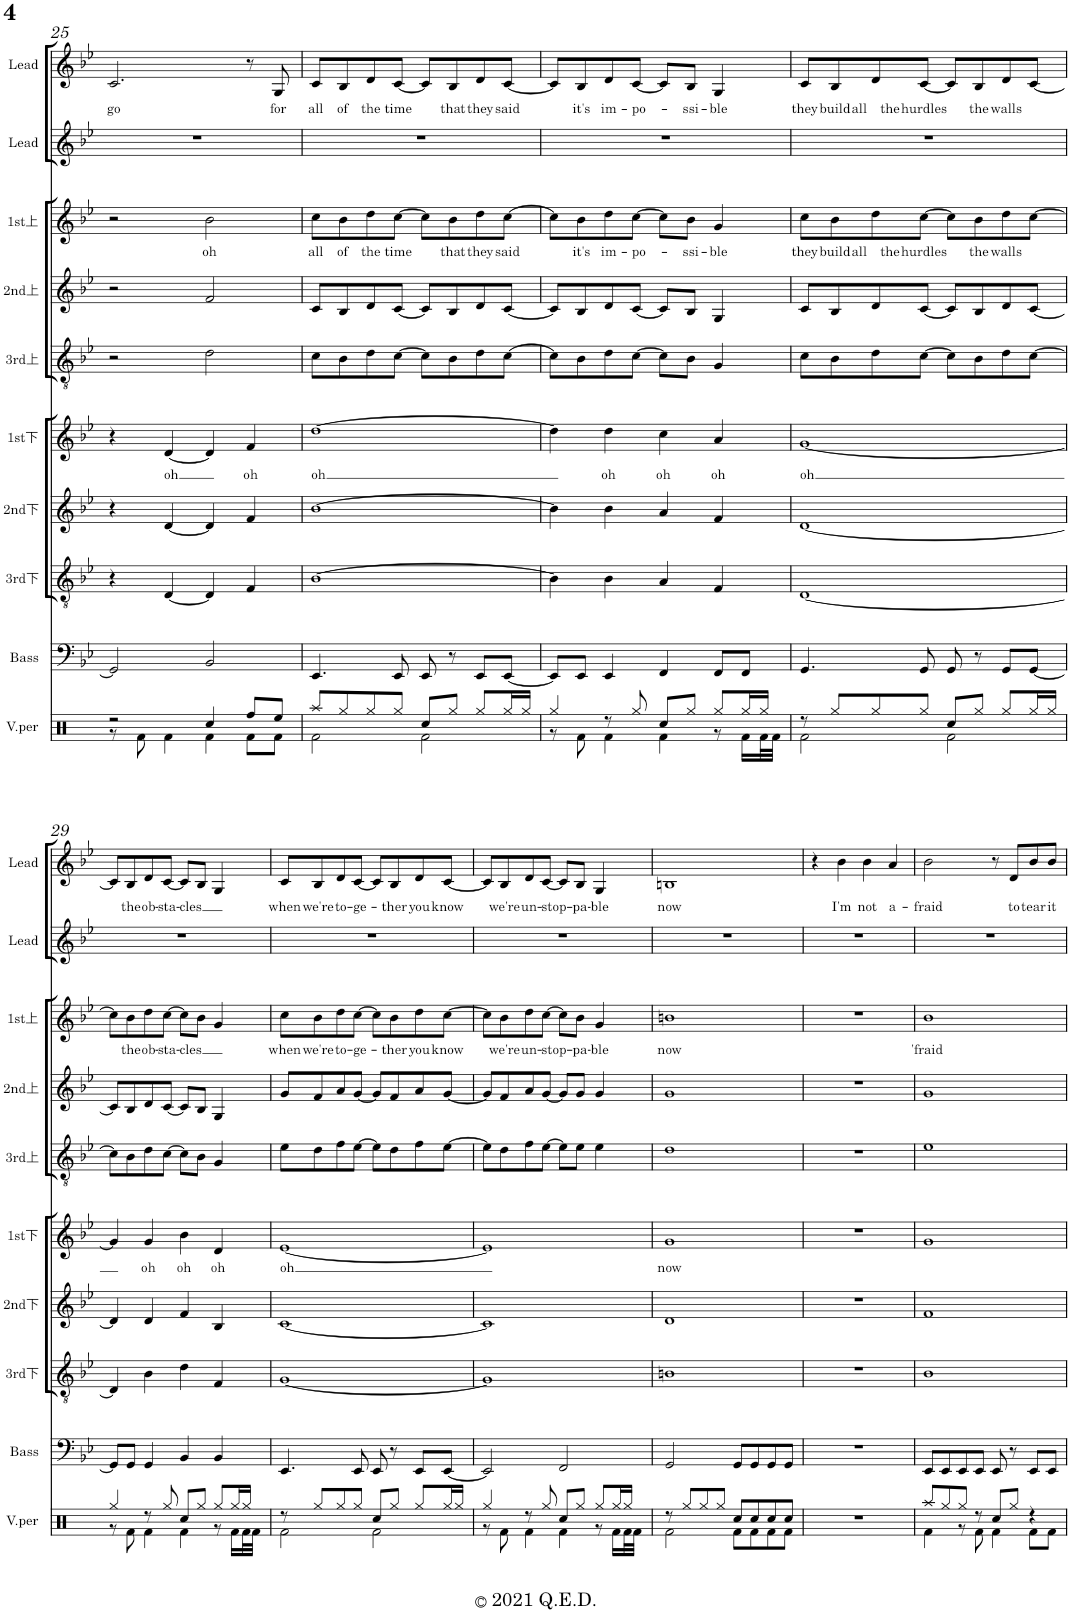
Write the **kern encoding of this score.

**kern	**kern	**kern	**kern	**kern	**text	**kern	**kern	**kern	**text	**kern	**kern	**text
*part10	*part9	*part8	*part7	*part6	*part6	*part5	*part4	*part3	*part3	*part2	*part1	*part1
*staff10	*staff9	*staff8	*staff7	*staff6	*staff6	*staff5	*staff4	*staff3	*staff3	*staff2	*staff1	*staff1
*I"V. per	*I"Bass	*I"3rd下	*I"2nd下	*I"1st下	*	*I"3rd上	*I"2nd上	*I"1st上	*	*I"Lead	*I"Lead	*
*I'V.per	*I'Bass	*I'3rd下	*I'2nd下	*I'1st下	*	*I'3rd上	*I'2nd上	*I'1st上	*	*I'Lead	*I'Lead	*
!!LO:PB:g=z
*clefX	*clefF4	*clefGv2	*clefG2	*clefG2	*	*clefGv2	*clefG2	*clefG2	*	*clefG2	*clefG2	*
*k[]	*k[b-e-]	*k[b-e-]	*k[b-e-]	*k[b-e-]	*	*k[b-e-]	*k[b-e-]	*k[b-e-]	*	*k[b-e-]	*k[b-e-]	*
*M4/4	*M4/4	*M4/4	*M4/4	*M4/4	*	*M4/4	*M4/4	*M4/4	*	*M4/4	*M4/4	*
=25	=25	=25	=25	=25	=25	=25	=25	=25	=25	=25	=25	=25
*^	*	*	*	*	*	*	*	*	*	*	*	*
!	!	!	!	!	!	!	!	!	!	!	!	!	!LO:LY:b
2r	8r	2GG/]	4r	4r	4r	.	2r	2r	2r	.	1r	2.c/	go
.	8Rf\	.	.	.	.	.	.	.	.	.	.	.	.
!	!	!	!	!	!	!LO:LY:b	!	!	!	!	!	!	!
.	4Rf\	.	[4D/	[4d/	[4d/	oh	.	.	.	.	.	.	.
!	!	!	!	!	!	!	!	!	!	!LO:LY:b	!	!	!
4Rcc/	4Rf\	2BB-/	4D/]	4d/]	4d/]	.	2d\	2f/	2b-\	oh	.	.	.
!	!	!	!	!	!	!LO:LY:b	!	!	!	!	!	!	!
8Rff/L	8Rf\L	.	4F/	4f/	4f/	oh	.	.	.	.	.	8r	.
!	!	!	!	!	!	!	!	!	!	!	!	!	!LO:LY:b
8Ree/J	8Rf\J	.	.	.	.	.	.	.	.	.	.	8G/	for
=26	=26	=26	=26	=26	=26	=26	=26	=26	=26	=26	=26	=26	=26
!	!	!	!	!	!	!LO:LY:b	!	!	!	!LO:LY:b	!	!	!LO:LY:b
8Raa/L	2Rf\	4.EE-/	[1B-	[1b-	[1dd	oh	8c\L	8c/L	8cc\L	all	1r	8c/L	all
!	!	!	!	!	!	!	!	!	!	!LO:LY:b	!	!	!LO:LY:b
8Rgg/	.	.	.	.	.	.	8B-\	8B-/	8b-\	of	.	8B-/	of
!	!	!	!	!	!	!	!	!	!	!LO:LY:b	!	!	!LO:LY:b
8Rgg/	.	.	.	.	.	.	8d\	8d/	8dd\	the	.	8d/	the
!	!	!	!	!	!	!	!	!	!	!LO:LY:b	!	!	!LO:LY:b
8Rgg/J	.	8EE-/	.	.	.	.	[8c\J	[8c/J	[8cc\J	time	.	[8c/J	time
8Rcc/L	2Rf\	8EE-/	.	.	.	.	8c\L]	8c/L]	8cc\L]	.	.	8c/L]	.
!	!	!	!	!	!	!	!	!	!	!LO:LY:b	!	!	!LO:LY:b
8Rgg/J	.	8r	.	.	.	.	8B-\	8B-/	8b-\	that	.	8B-/	that
!	!	!	!	!	!	!	!	!	!	!LO:LY:b	!	!	!LO:LY:b
8Rgg/L	.	8EE-/L	.	.	.	.	8d\	8d/	8dd\	they	.	8d/	they
!	!	!	!	!	!	!	!	!	!	!LO:LY:b	!	!	!LO:LY:b
16Rgg/L	.	[8EE-/J	.	.	.	.	[8c\J	[8c/J	[8cc\J	said	.	[8c/J	said
16Rgg/JJ	.	.	.	.	.	.	.	.	.	.	.	.	.
=27	=27	=27	=27	=27	=27	=27	=27	=27	=27	=27	=27	=27	=27
4Rgg/	8r	8EE-/L]	4B-\]	4b-\]	4dd\]	.	8c\L]	8c/L]	8cc\L]	.	1r	8c/L]	.
!	!	!	!	!	!	!	!	!	!	!LO:LY:b	!	!	!LO:LY:b
.	8Rf\	8EE-/J	.	.	.	.	8B-\	8B-/	8b-\	it's	.	8B-/	it's
!	!	!	!	!	!	!LO:LY:b	!	!	!	!LO:LY:b	!	!	!LO:LY:b
8r	4Rf\	4EE-/	4B-\	4b-\	4dd\	oh	8d\	8d/	8dd\	im-	.	8d/	im-
!	!	!	!	!	!	!	!	!	!	!LO:LY:b	!	!	!LO:LY:b
8Rgg/	.	.	.	.	.	.	[8c\J	[8c/J	[8cc\J	-po-	.	[8c/J	-po-
!	!	!	!	!	!	!LO:LY:b	!	!	!	!	!	!	!
8Rcc/L	4Rf\	4FF/	4A/	4a/	4cc\	oh	8c\L]	8c/L]	8cc\L]	.	.	8c/L]	.
!	!	!	!	!	!	!	!	!	!	!LO:LY:b	!	!	!LO:LY:b
8Rgg/J	.	.	.	.	.	.	8B-\J	8B-/J	8b-\J	ssi-	.	8B-/J	ssi-
!	!	!	!	!	!	!LO:LY:b	!	!	!	!LO:LY:b	!	!	!LO:LY:b
8Rgg/L	8r	8FF/L	4F/	4f/	4a/	oh	4G/	4G/	4g/	-ble	.	4G/	-ble
16Rgg/L	16Rf\LL	8FF/J	.	.	.	.	.	.	.	.	.	.	.
16Rgg/JJ	32Rf\L	.	.	.	.	.	.	.	.	.	.	.	.
.	32Rf\JJJ	.	.	.	.	.	.	.	.	.	.	.	.
=28	=28	=28	=28	=28	=28	=28	=28	=28	=28	=28	=28	=28	=28
!	!	!	!	!	!	!LO:LY:b	!	!	!	!LO:LY:b	!	!	!LO:LY:b
8r	2Rf\	4.GG/	[1D	[1d	[1g	oh	8c\L	8c/L	8cc\L	they	1r	8c/L	they
!	!	!	!	!	!	!	!	!	!	!LO:LY:b	!	!	!LO:LY:b
8Rgg/L	.	.	.	.	.	.	8B-\	8B-/	8b-\	build	.	8B-/	build
!	!	!	!	!	!	!	!	!	!	!LO:LY:b	!	!	!LO:LY:b
8Rgg/	.	.	.	.	.	.	8d\	8d/	8dd\	all the	.	8d/	all the
!	!	!	!	!	!	!	!	!	!	!LO:LY:b	!	!	!LO:LY:b
8Rgg/J	.	8GG/	.	.	.	.	[8c\J	[8c/J	[8cc\J	hurdles	.	[8c/J	hurdles
8Rcc/L	2Rf\	8GG/	.	.	.	.	8c\L]	8c/L]	8cc\L]	.	.	8c/L]	.
!	!	!	!	!	!	!	!	!	!	!LO:LY:b	!	!	!LO:LY:b
8Rgg/J	.	8r	.	.	.	.	8B-\	8B-/	8b-\	the	.	8B-/	the
!	!	!	!	!	!	!	!	!	!	!LO:LY:b	!	!	!LO:LY:b
8Rgg/L	.	8GG/L	.	.	.	.	8d\	8d/	8dd\	walls	.	8d/	walls
16Rgg/L	.	[8GG/J	.	.	.	.	[8c\J	[8c/J	[8cc\J	.	.	[8c/J	.
16Rgg/JJ	.	.	.	.	.	.	.	.	.	.	.	.	.
!!LO:LB:g=z
=29	=29	=29	=29	=29	=29	=29	=29	=29	=29	=29	=29	=29	=29
4Rgg/	8r	8GG/L]	4D/]	4d/]	4g/]	.	8c\L]	8c/L]	8cc\L]	.	1r	8c/L]	.
!	!	!	!	!	!	!	!	!	!	!LO:LY:b	!	!	!LO:LY:b
.	8Rf\	8GG/J	.	.	.	.	8B-\	8B-/	8b-\	the	.	8B-/	the
!	!	!	!	!	!	!LO:LY:b	!	!	!	!LO:LY:b	!	!	!LO:LY:b
8r	4Rf\	4GG/	4B-\	4d/	4g/	oh	8d\	8d/	8dd\	ob-	.	8d/	ob-
!	!	!	!	!	!	!	!	!	!	!LO:LY:b	!	!	!LO:LY:b
8Rgg/	.	.	.	.	.	.	[8c\J	[8c/J	[8cc\J	-sta-	.	[8c/J	-sta-
!	!	!	!	!	!	!LO:LY:b	!	!	!	!LO:LY:b	!	!	!LO:LY:b
8Rcc/L	4Rf\	4BB-/	4d\	4f/	4b-\	oh	8c\L]	8c/L]	8cc\L]	-cles	.	8c/L]	-cles
8Rgg/J	.	.	.	.	.	.	8B-\J	8B-/J	8b-\J	.	.	8B-/J	.
!	!	!	!	!	!	!LO:LY:b	!	!	!	!	!	!	!
8Rgg/L	8r	4BB-/	4F/	4B-/	4d/	oh	4G/	4G/	4g/	.	.	4G/	.
16Rgg/L	16Rf\LL	.	.	.	.	.	.	.	.	.	.	.	.
16Rgg/JJ	32Rf\L	.	.	.	.	.	.	.	.	.	.	.	.
.	32Rf\JJJ	.	.	.	.	.	.	.	.	.	.	.	.
=30	=30	=30	=30	=30	=30	=30	=30	=30	=30	=30	=30	=30	=30
!	!	!	!	!	!	!LO:LY:b	!	!	!	!LO:LY:b	!	!	!LO:LY:b
8r	2Rf\	4.EE-/	[1G	[1c	[1e-	oh	8e-\L	8g/L	8cc\L	when	1r	8c/L	when
!	!	!	!	!	!	!	!	!	!	!LO:LY:b	!	!	!LO:LY:b
8Rgg/L	.	.	.	.	.	.	8d\	8f/	8b-\	we're	.	8B-/	we're
!	!	!	!	!	!	!	!	!	!	!LO:LY:b	!	!	!LO:LY:b
8Rgg/	.	.	.	.	.	.	8f\	8a/	8dd\	to-	.	8d/	to-
!	!	!	!	!	!	!	!	!	!	!LO:LY:b	!	!	!LO:LY:b
8Rgg/J	.	8EE-/	.	.	.	.	[8e-\J	[8g/J	[8cc\J	-ge-	.	[8c/J	-ge-
8Rcc/L	2Rf\	8EE-/	.	.	.	.	8e-\L]	8g/L]	8cc\L]	.	.	8c/L]	.
!	!	!	!	!	!	!	!	!	!	!LO:LY:b	!	!	!LO:LY:b
8Rgg/J	.	8r	.	.	.	.	8d\	8f/	8b-\	ther	.	8B-/	ther
!	!	!	!	!	!	!	!	!	!	!LO:LY:b	!	!	!LO:LY:b
8Rgg/L	.	8EE-/L	.	.	.	.	8f\	8a/	8dd\	you	.	8d/	you
!	!	!	!	!	!	!	!	!	!	!LO:LY:b	!	!	!LO:LY:b
16Rgg/L	.	[8EE-/J	.	.	.	.	[8e-\J	[8g/J	[8cc\J	know	.	[8c/J	know
16Rgg/JJ	.	.	.	.	.	.	.	.	.	.	.	.	.
=31	=31	=31	=31	=31	=31	=31	=31	=31	=31	=31	=31	=31	=31
4Rgg/	8r	2EE-/]	1G]	1c]	1e-]	.	8e-\L]	8g/L]	8cc\L]	.	1r	8c/L]	.
!	!	!	!	!	!	!	!	!	!	!LO:LY:b	!	!	!LO:LY:b
.	8Rf\	.	.	.	.	.	8d\	8f/	8b-\	we're	.	8B-/	we're
!	!	!	!	!	!	!	!	!	!	!LO:LY:b	!	!	!LO:LY:b
8r	4Rf\	.	.	.	.	.	8f\	8a/	8dd\	un-	.	8d/	un-
!	!	!	!	!	!	!	!	!	!	!LO:LY:b	!	!	!LO:LY:b
8Rgg/	.	.	.	.	.	.	[8e-\J	[8g/J	[8cc\J	-stop-	.	[8c/J	-stop-
8Rcc/L	4Rf\	2FF/	.	.	.	.	8e-\L]	8g/L]	8cc\L]	.	.	8c/L]	.
!	!	!	!	!	!	!	!	!	!	!LO:LY:b	!	!	!LO:LY:b
8Rgg/J	.	.	.	.	.	.	8e-\J	8g/J	8b-\J	pa-	.	8B-/J	pa-
!	!	!	!	!	!	!	!	!	!	!LO:LY:b	!	!	!LO:LY:b
8Rgg/L	8r	.	.	.	.	.	4e-\	4g/	4g/	-ble	.	4G/	-ble
16Rgg/L	16Rf\LL	.	.	.	.	.	.	.	.	.	.	.	.
16Rgg/JJ	32Rf\L	.	.	.	.	.	.	.	.	.	.	.	.
.	32Rf\JJJ	.	.	.	.	.	.	.	.	.	.	.	.
=32	=32	=32	=32	=32	=32	=32	=32	=32	=32	=32	=32	=32	=32
!	!	!	!	!	!	!LO:LY:b	!	!	!	!LO:LY:b	!	!	!LO:LY:b
8r	2Rf\	2GG/	1Bn	1d	1g	now	1d	1g	1bn	now	1r	1Bn	now
8Rgg/L	.	.	.	.	.	.	.	.	.	.	.	.	.
8Rgg/	.	.	.	.	.	.	.	.	.	.	.	.	.
8Rgg/J	.	.	.	.	.	.	.	.	.	.	.	.	.
8Rcc/L	8Rf\L	8GG/L	.	.	.	.	.	.	.	.	.	.	.
8Rcc/	8Rf\	8GG/	.	.	.	.	.	.	.	.	.	.	.
8Rcc/	8Rf\	8GG/	.	.	.	.	.	.	.	.	.	.	.
8Rcc/J	8Rf\J	8GG/J	.	.	.	.	.	.	.	.	.	.	.
*v	*v	*	*	*	*	*	*	*	*	*	*	*	*
=33	=33	=33	=33	=33	=33	=33	=33	=33	=33	=33	=33	=33
1r	1r	1r	1r	1r	.	1r	1r	1r	.	1r	4r	.
!	!	!	!	!	!	!	!	!	!	!	!	!LO:LY:b
.	.	.	.	.	.	.	.	.	.	.	4b-\	I'm
!	!	!	!	!	!	!	!	!	!	!	!	!LO:LY:b
.	.	.	.	.	.	.	.	.	.	.	4b-\	not
!	!	!	!	!	!	!	!	!	!	!	!	!LO:LY:b
.	.	.	.	.	.	.	.	.	.	.	4a/	a-
=34	=34	=34	=34	=34	=34	=34	=34	=34	=34	=34	=34	=34
*^	*	*	*	*	*	*	*	*	*	*	*	*
!	!	!	!	!	!	!	!	!	!	!LO:LY:b	!	!	!LO:LY:b
8Raa/L	4Rf\	8EE-/L	1B-	1f	1g	.	1e-	1g	1b-	'fraid	1r	2b-\	-fraid
8Rgg/	.	8EE-/	.	.	.	.	.	.	.	.	.	.	.
8Rgg/J	8r	8EE-/	.	.	.	.	.	.	.	.	.	.	.
8r	8Rf\	8EE-/J	.	.	.	.	.	.	.	.	.	.	.
8Rcc/L	4Rf\	8EE-/	.	.	.	.	.	.	.	.	.	8r	.
!	!	!	!	!	!	!	!	!	!	!	!	!	!LO:LY:b
8Rgg/J	.	8r	.	.	.	.	.	.	.	.	.	8d/L	to
!	!	!	!	!	!	!	!	!	!	!	!	!	!LO:LY:b
4r	8Rf\L	8EE-/L	.	.	.	.	.	.	.	.	.	8b-/	tear
!	!	!	!	!	!	!	!	!	!	!	!	!	!LO:LY:b
.	8Rf\J	8EE-/J	.	.	.	.	.	.	.	.	.	8b-/J	it
*v	*v	*	*	*	*	*	*	*	*	*	*	*	*
=	=	=	=	=	=	=	=	=	=	=	=	=
*-	*-	*-	*-	*-	*-	*-	*-	*-	*-	*-	*-	*-
